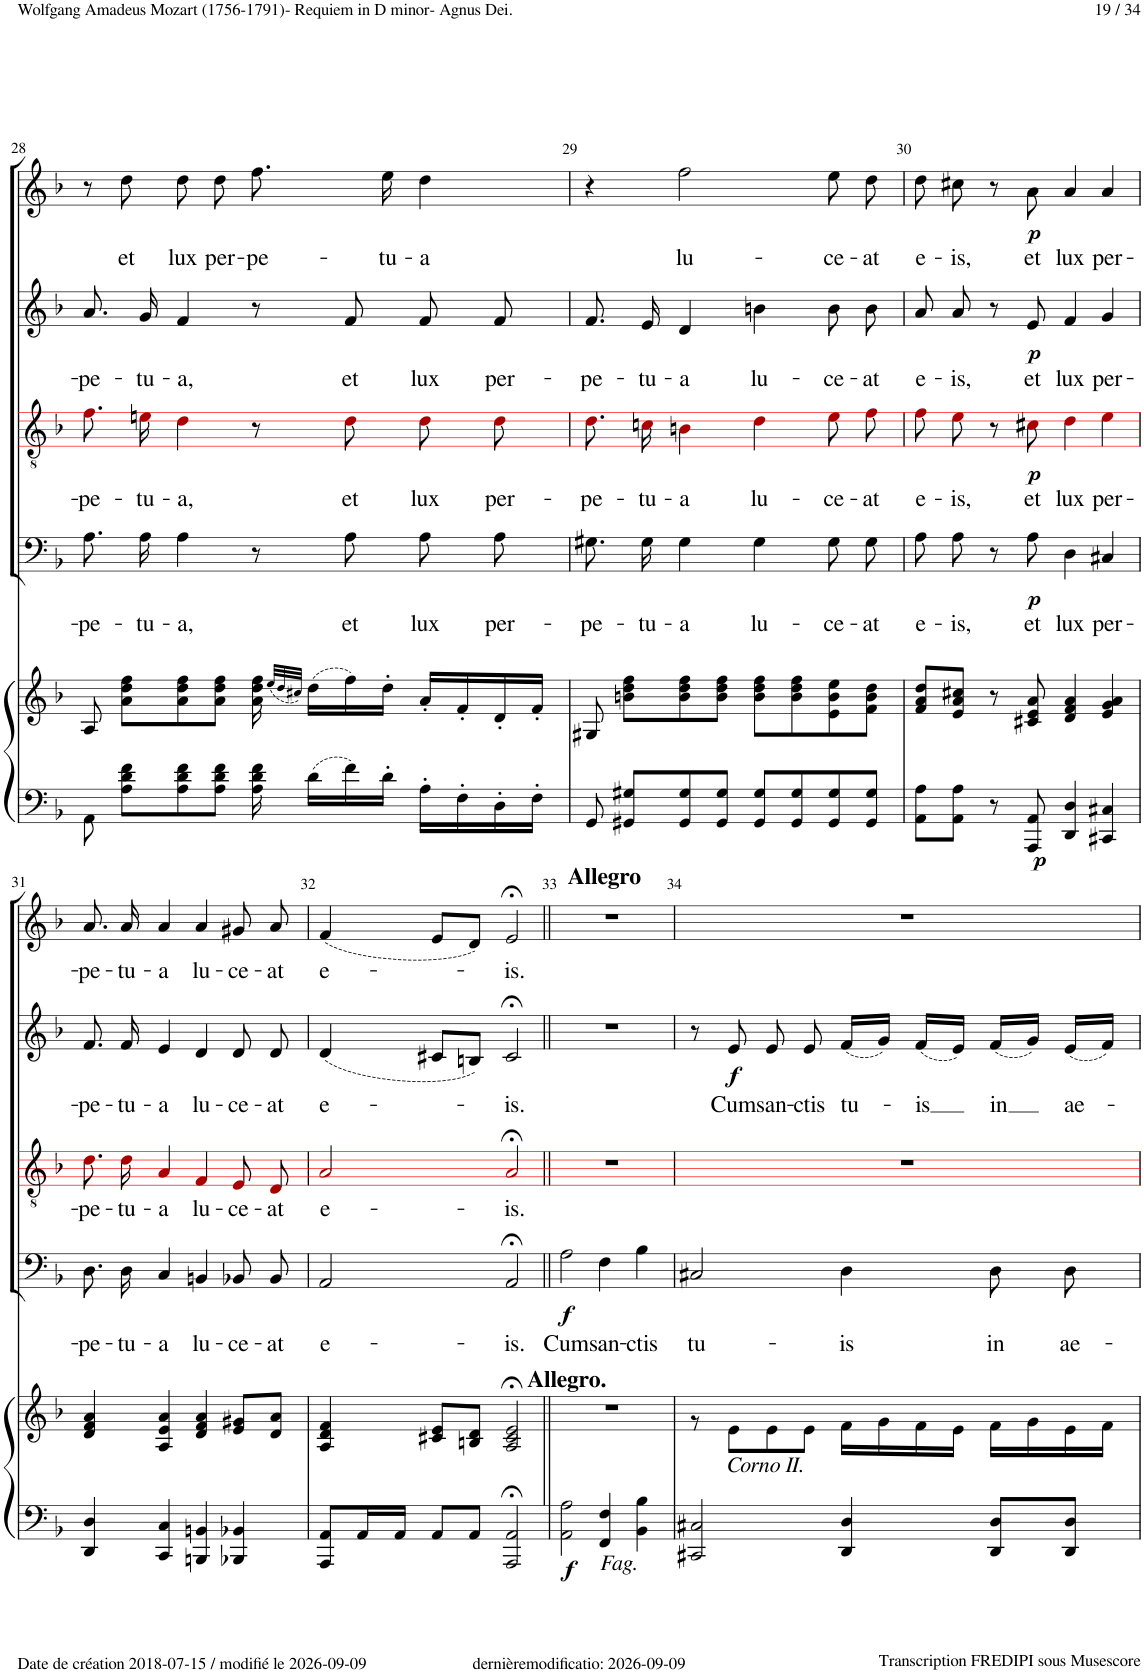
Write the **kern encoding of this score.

**kern	**kern	**dynam	**kern	**text	**dynam	**kern	**text	**dynam	**kern	**text	**dynam	**kern	**text	**dynam
*part5	*part5	*part5	*part4	*part4	*part4	*part3	*part3	*part3	*part2	*part2	*part2	*part1	*part1	*part1
*staff6	*staff5	*staff5/6	*staff4	*staff4	*staff4	*staff3	*staff3	*staff3	*staff2	*staff2	*staff2	*staff1	*staff1	*staff1
*I"Piano	*	*	*I"Bass	*	*	*I"Tenor	*	*	*I"Alto	*	*	*I"Soprano	*	*
*I'Pno	*	*	*	*	*	*	*	*	*	*	*	*	*	*
!!LO:PB:g=z
*clefF4	*clefG2	*	*clefF4	*	*	*clefGv2	*	*	*clefG2	*	*	*clefG2	*	*
*	*	*	*	*	*	*ITrd8c14	*	*	*	*	*	*	*	*
*k[b-]	*k[b-]	*	*k[b-]	*	*	*k[b-]	*	*	*k[b-]	*	*	*k[b-]	*	*
*M4/4	*M4/4	*	*M4/4	*	*	*M4/4	*	*	*M4/4	*	*	*M4/4	*	*
*met(c)	*met(c)	*	*met(c)	*	*	*met(c)	*	*	*met(c)	*	*	*met(c)	*	*
=28	=28	=28	=28	=28	=28	=28	=28	=28	=28	=28	=28	=28	=28	=28
!	!	!	!	!LO:LY:b	!	!	!LO:LY:b	!	!	!LO:LY:b	!	!	!	!
8AA\	8A/	.	8.A!\L	-pe-	.	8.f!i\L	-pe-	.	8.a!/	-pe-	.	8r	.	.
!	!	!	!	!	!	!	!	!	!	!	!	!	!LO:LY:b	!
8A\ 8d\ 8f\L	8a\ 8dd\ 8ff\L	.	.	.	.	.	.	.	.	.	.	8dd!\	et	.
!	!	!	!	!LO:LY:b	!	!	!LO:LY:b	!	!	!LO:LY:b	!	!	!	!
.	.	.	16A!\Jk	-tu-	.	16en!i\Jk	-tu-	.	16g!/	-tu-	.	.	.	.
!	!	!	!	!LO:LY:b	!	!	!LO:LY:b	!	!	!LO:LY:b	!	!	!LO:LY:b	!
8A\ 8d\ 8f\	8a\ 8dd\ 8ff\	.	4A!\	-a,	.	4d!i\	-a,	.	4f!/	-a,	.	8dd!\	lux	.
!	!	!	!	!	!	!	!	!	!	!	!	!	!LO:LY:b	!
8A\ 8d\ 8f\J	8a\ 8dd\ 8ff\J	.	.	.	.	.	.	.	.	.	.	8dd!\	per-	.
!	!	!	!	!	!	!	!	!	!	!	!	!	!LO:LY:b	!
16A\ 16d\ 16f\	16a\ 16dd\ 16ff\	.	8r	.	.	8r	.	.	8r	.	.	8.ff!\	-pe-	.
.	(32qee/LLL	.	.	.	.	.	.	.	.	.	.	.	.	.
.	32qdd/	.	.	.	.	.	.	.	.	.	.	.	.	.
.	32qcc#X/JJJ)	.	.	.	.	.	.	.	.	.	.	.	.	.
16d\LL	(16dd\LL	.	.	.	.	.	.	.	.	.	.	.	.	.
!	!	!	!	!LO:LY:b	!	!	!LO:LY:b	!	!	!LO:LY:b	!	!	!	!
16f\	16ff\)	.	8A!\	et	.	8d!i\	et	.	8f!/	et	.	.	.	.
!	!	!	!	!	!	!	!	!	!	!	!	!	!LO:LY:b	!
16d'\JJ	16dd'\JJ	.	.	.	.	.	.	.	.	.	.	16ee!\	-tu-	.
!	!	!	!	!LO:LY:b	!	!	!LO:LY:b	!	!	!LO:LY:b	!	!	!LO:LY:b	!
16A'\LL	16a'/LL	.	8A!\L	lux	.	8d!i\L	lux	.	8f!/	lux	.	4dd!\	-a	.
16F'\	16f'/	.	.	.	.	.	.	.	.	.	.	.	.	.
!	!	!	!	!LO:LY:b	!	!	!LO:LY:b	!	!	!LO:LY:b	!	!	!	!
16D'\	16d'/	.	8A!\J	per-	.	8d!i\J	per-	.	8f!/	per-	.	.	.	.
16F'\JJ	16f'/JJ	.	.	.	.	.	.	.	.	.	.	.	.	.
=29	=29	=29	=29	=29	=29	=29	=29	=29	=29	=29	=29	=29	=29	=29
!	!	!	!	!LO:LY:b	!	!	!LO:LY:b	!	!	!LO:LY:b	!	!	!	!
8GG/	8G#X/	.	8.G#X!\L	-pe-	.	8.d!i\L	-pe-	.	8.f!/	-pe-	.	4r	.	.
8GG#X/ 8G#X/L	8bn\ 8dd\ 8ff\L	.	.	.	.	.	.	.	.	.	.	.	.	.
!	!	!	!	!LO:LY:b	!	!	!LO:LY:b	!	!	!LO:LY:b	!	!	!	!
.	.	.	16G#!\Jk	-tu-	.	16cn!i\Jk	-tu-	.	16e!/	-tu-	.	.	.	.
!	!	!	!	!LO:LY:b	!	!	!LO:LY:b	!	!	!LO:LY:b	!	!	!LO:LY:b	!
8GG#/ 8G#/	8b\ 8dd\ 8ff\	.	4G#!\	-a	.	4Bn!i\	-a	.	4d!/	-a	.	2ff!\	lu-	.
8GG#/ 8G#/J	8b\ 8dd\ 8ff\J	.	.	.	.	.	.	.	.	.	.	.	.	.
!	!	!	!	!LO:LY:b	!	!	!LO:LY:b	!	!	!LO:LY:b	!	!	!	!
8GG#/ 8G#/L	8b\ 8dd\ 8ff\L	.	4G#!\	lu-	.	4d!i\	lu-	.	4bn!\	lu-	.	.	.	.
8GG#/ 8G#/	8b\ 8dd\ 8ff\	.	.	.	.	.	.	.	.	.	.	.	.	.
!	!	!	!	!LO:LY:b	!	!	!LO:LY:b	!	!	!LO:LY:b	!	!	!LO:LY:b	!
8GG#/ 8G#/	8e\ 8b\ 8ee\	.	8G#!\L	-ce-	.	8e!i\L	-ce-	.	8b!\	-ce-	.	8ee!\	-ce-	.
!	!	!	!	!LO:LY:b	!	!	!LO:LY:b	!	!	!LO:LY:b	!	!	!LO:LY:b	!
8GG#/ 8G#/J	8f\ 8b\ 8dd\J	.	8G#!\J	-at	.	8f!i\J	-at	.	8b!\	-at	.	8dd!\	-at	.
=30	=30	=30	=30	=30	=30	=30	=30	=30	=30	=30	=30	=30	=30	=30
!	!	!	!	!LO:LY:b	!	!	!LO:LY:b	!	!	!LO:LY:b	!	!	!LO:LY:b	!
8AA\ 8A\L	8f/ 8a/ 8dd/L	.	8A!\L	e-	.	8f!i\L	e-	.	8a!/	e-	.	8dd!\	e-	.
!	!	!	!	!LO:LY:b	!	!	!LO:LY:b	!	!	!LO:LY:b	!	!	!LO:LY:b	!
8AA\ 8A\J	8e/ 8a/ 8cc#X/J	.	8A!\J	-is,	.	8e!i\J	-is,	.	8a!/	-is,	.	8cc#X!\	-is,	.
8r	8r	.	8r	.	.	8r	.	.	8r	.	.	8r	.	.
!	!	!LO:DY:b=2	!	!LO:LY:b	!LO:DY:b	!	!LO:LY:b	!LO:DY:b	!	!LO:LY:b	!LO:DY:b	!	!LO:LY:b	!LO:DY:b
8AAA/ 8AA/	8c#X/ 8e/ 8a/	p	8A!\	et	p	8c#X!i\	et	p	8e!/	et	p	8a!\	et	p
!	!	!	!	!LO:LY:b	!	!	!LO:LY:b	!	!	!LO:LY:b	!	!	!LO:LY:b	!
4DD/ 4D/	4d/ 4f/ 4a/	.	4D!\	lux	.	4d!i\	lux	.	4f!/	lux	.	4a!/	lux	.
!	!	!	!	!LO:LY:b	!	!	!LO:LY:b	!	!	!LO:LY:b	!	!	!LO:LY:b	!
4CC#X/ 4C#X/	4e/ 4g/ 4a/	.	4C#X!/	per-	.	4e!i\	per-	.	4g!/	per-	.	4a!/	per-	.
!!LO:LB:g=z
=31	=31	=31	=31	=31	=31	=31	=31	=31	=31	=31	=31	=31	=31	=31
!	!	!	!	!LO:LY:b	!	!	!LO:LY:b	!	!	!LO:LY:b	!	!	!LO:LY:b	!
4DD/ 4D/	4d/ 4f/ 4a/	.	8.D!\L	-pe-	.	8.d!i\L	-pe-	.	8.f!/	-pe-	.	8.a!/	-pe-	.
!	!	!	!	!LO:LY:b	!	!	!LO:LY:b	!	!	!LO:LY:b	!	!	!LO:LY:b	!
.	.	.	16D!\Jk	-tu-	.	16d!i\Jk	-tu-	.	16f!/	-tu-	.	16a!/	-tu-	.
!	!	!	!	!LO:LY:b	!	!	!LO:LY:b	!	!	!LO:LY:b	!	!	!LO:LY:b	!
4CC/ 4C/	4A/ 4e/ 4a/	.	4C!/	-a	.	4A!i/	-a	.	4e!/	-a	.	4a!/	-a	.
!	!	!	!	!LO:LY:b	!	!	!LO:LY:b	!	!	!LO:LY:b	!	!	!LO:LY:b	!
4BBBn/ 4BBn/	4d/ 4f/ 4a/	.	4BBn!/	lu-	.	4F!i/	lu-	.	4d!/	lu-	.	4a!/	lu-	.
!	!	!	!	!LO:LY:b	!	!	!LO:LY:b	!	!	!LO:LY:b	!	!	!LO:LY:b	!
4BBB-X/ 4BB-X/	8e/ 8g#X/L	.	8BB-X!/L	-ce-	.	8E!i/L	-ce-	.	8d!/	-ce-	.	8g#X!/	-ce-	.
!	!	!	!	!LO:LY:b	!	!	!LO:LY:b	!	!	!LO:LY:b	!	!	!LO:LY:b	!
.	8d/ 8a/J	.	8BB-!/J	-at	.	8D!i/J	-at	.	8d!/	-at	.	8a!/	-at	.
=32	=32	=32	=32	=32	=32	=32	=32	=32	=32	=32	=32	=32	=32	=32
!	!	!	!	!LO:LY:b	!	!	!LO:LY:b	!	!	!LO:LY:b	!	!	!LO:LY:b	!
8AAA/ 8AA/L	4A/ 4d/ 4f/	.	2AA!/	e-	.	2A!i/	e-	.	(4d!/	e-	.	(4f/	e-	.
16AA/L	.	.	.	.	.	.	.	.	.	.	.	.	.	.
16AA/JJ	.	.	.	.	.	.	.	.	.	.	.	.	.	.
8AA/L	8c#X/ 8e/L	.	.	.	.	.	.	.	8c#X!/L	.	.	8e/L	.	.
8AA/J	8Bn/ 8d/J	.	.	.	.	.	.	.	8Bn!/J)	.	.	8d/J)	.	.
!	!	!	!	!LO:LY:b	!	!	!LO:LY:b	!	!	!LO:LY:b	!	!	!LO:LY:b	!
2AAA/;< 2AA/;<	2A/;< 2c#/;< 2e/;<	.	2AA;<,!/	-is.	.	2A;<!i/	-is.	.	2c#;<!/	-is.	.	2e;</	-is.	.
=33	=33	=33	=33	=33	=33	=33	=33	=33	=33	=33	=33	=33	=33	=33
!	!LO:TX:a:B:t=Allegro.	!	!	!	!	!	!	!	!	!	!	!	!	!
!	!	!LO:DY:b=2	!	!LO:LY:b	!LO:DY:b	!	!	!	!	!	!	!	!	!
2AA\ 2A\	1r	f	2A!\	Cum	f	1r	.	.	1r	.	.	1r	.	.
!LO:TX:b:i:t=Fag.	!	!	!	!	!	!	!	!	!	!	!	!	!	!
!	!	!	!	!LO:LY:b	!	!	!	!	!	!	!	!	!	!
4FF/ 4F/	.	.	4F!\	san-	.	.	.	.	.	.	.	.	.	.
!	!	!	!	!LO:LY:b	!	!	!	!	!	!	!	!	!	!
4BB-\ 4B-\	.	.	4B-!\	-ctis	.	.	.	.	.	.	.	.	.	.
=34	=34	=34	=34	=34	=34	=34	=34	=34	=34	=34	=34	=34	=34	=34
*	*^	*	*	*	*	*	*	*	*	*	*	*	*	*
!	!	!	!	!	!LO:LY:b	!	!	!	!	!	!	!	!	!	!
2CC#X/ 2C#X/	1ryy	8r	.	2C#X!/	tu-	.	1r	.	.	8r	.	.	1r	.	.
!	!	!LO:TX:b:i:t=Corno II.	!	!	!	!	!	!	!	!	!	!	!	!	!
!	!	!	!	!	!	!	!	!	!	!	!LO:LY:b	!LO:DY:b	!	!	!
.	.	8e\L	.	.	.	.	.	.	.	8e!/	Cum	f	.	.	.
!	!	!	!	!	!	!	!	!	!	!	!LO:LY:b	!	!	!	!
.	.	8e\	.	.	.	.	.	.	.	8e!/	san-	.	.	.	.
!	!	!	!	!	!	!	!	!	!	!	!LO:LY:b	!	!	!	!
.	.	8e\J	.	.	.	.	.	.	.	8e!/	-ctis	.	.	.	.
!	!	!	!	!	!LO:LY:b	!	!	!	!	!	!LO:LY:b	!	!	!	!
4DD/ 4D/	.	16f\LL	.	4D!\	-is	.	.	.	.	(16f!/LL	tu-	.	.	.	.
.	.	16g\	.	.	.	.	.	.	.	16g!/JJ)	.	.	.	.	.
!	!	!	!	!	!	!	!	!	!	!	!LO:LY:b	!	!	!	!
.	.	16f\	.	.	.	.	.	.	.	(16f!/LL	-is	.	.	.	.
.	.	16e\JJ	.	.	.	.	.	.	.	16e!/JJ)	.	.	.	.	.
!	!	!	!	!	!LO:LY:b	!	!	!	!	!	!LO:LY:b	!	!	!	!
8DD/ 8D/L	.	16f\LL	.	8D!\L	in	.	.	.	.	(16f!/LL	in	.	.	.	.
.	.	16g\	.	.	.	.	.	.	.	16g!/JJ)	.	.	.	.	.
!	!	!	!	!	!LO:LY:b	!	!	!	!	!	!LO:LY:b	!	!	!	!
8DD/ 8D/J	.	16e\	.	8D!\J	ae-	.	.	.	.	(16e!/LL	ae-	.	.	.	.
.	.	16f\JJ	.	.	.	.	.	.	.	16f!/JJ)	.	.	.	.	.
*	*v	*v	*	*	*	*	*	*	*	*	*	*	*	*	*
=	=	=	=	=	=	=	=	=	=	=	=	=	=	=
*-	*-	*-	*-	*-	*-	*-	*-	*-	*-	*-	*-	*-	*-	*-
